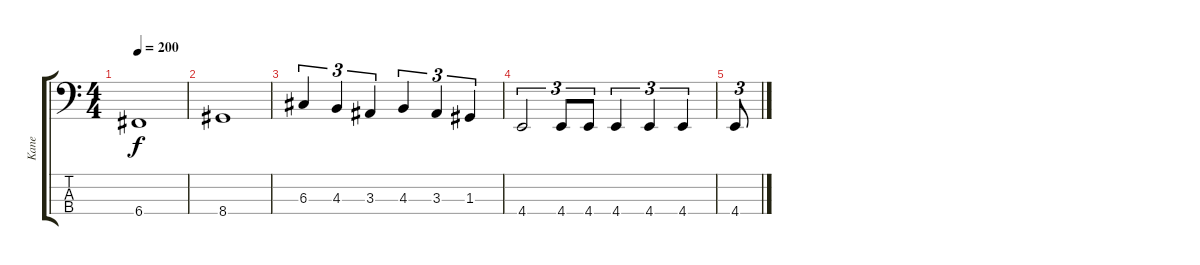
\track ("Kane" "Kane") {instrument electricbasspick}
\staff {score tabs}
\tuning (F2 C2 G1 C1) {hide}
\ts (4 4)
\tempo 200
\clef f4
\ks c
6.4.1{dy f} |
8.4.1 |
6.3.4{tu (3 2)} 4.3.4{tu (3 2)} 3.3.4{tu (3 2)} 4.3.4{tu (3 2)} 3.3.4{tu (3 2)} 1.3.4{tu (3 2)} |
4.4.2{tu (3 2)} 4.4.8{tu (3 2)} 4.4.8{tu (3 2)} 4.4.4{tu (3 2)} 4.4.4{tu (3 2)} 4.4.4{tu (3 2)} |
4.4.8{tu (3 2)}
